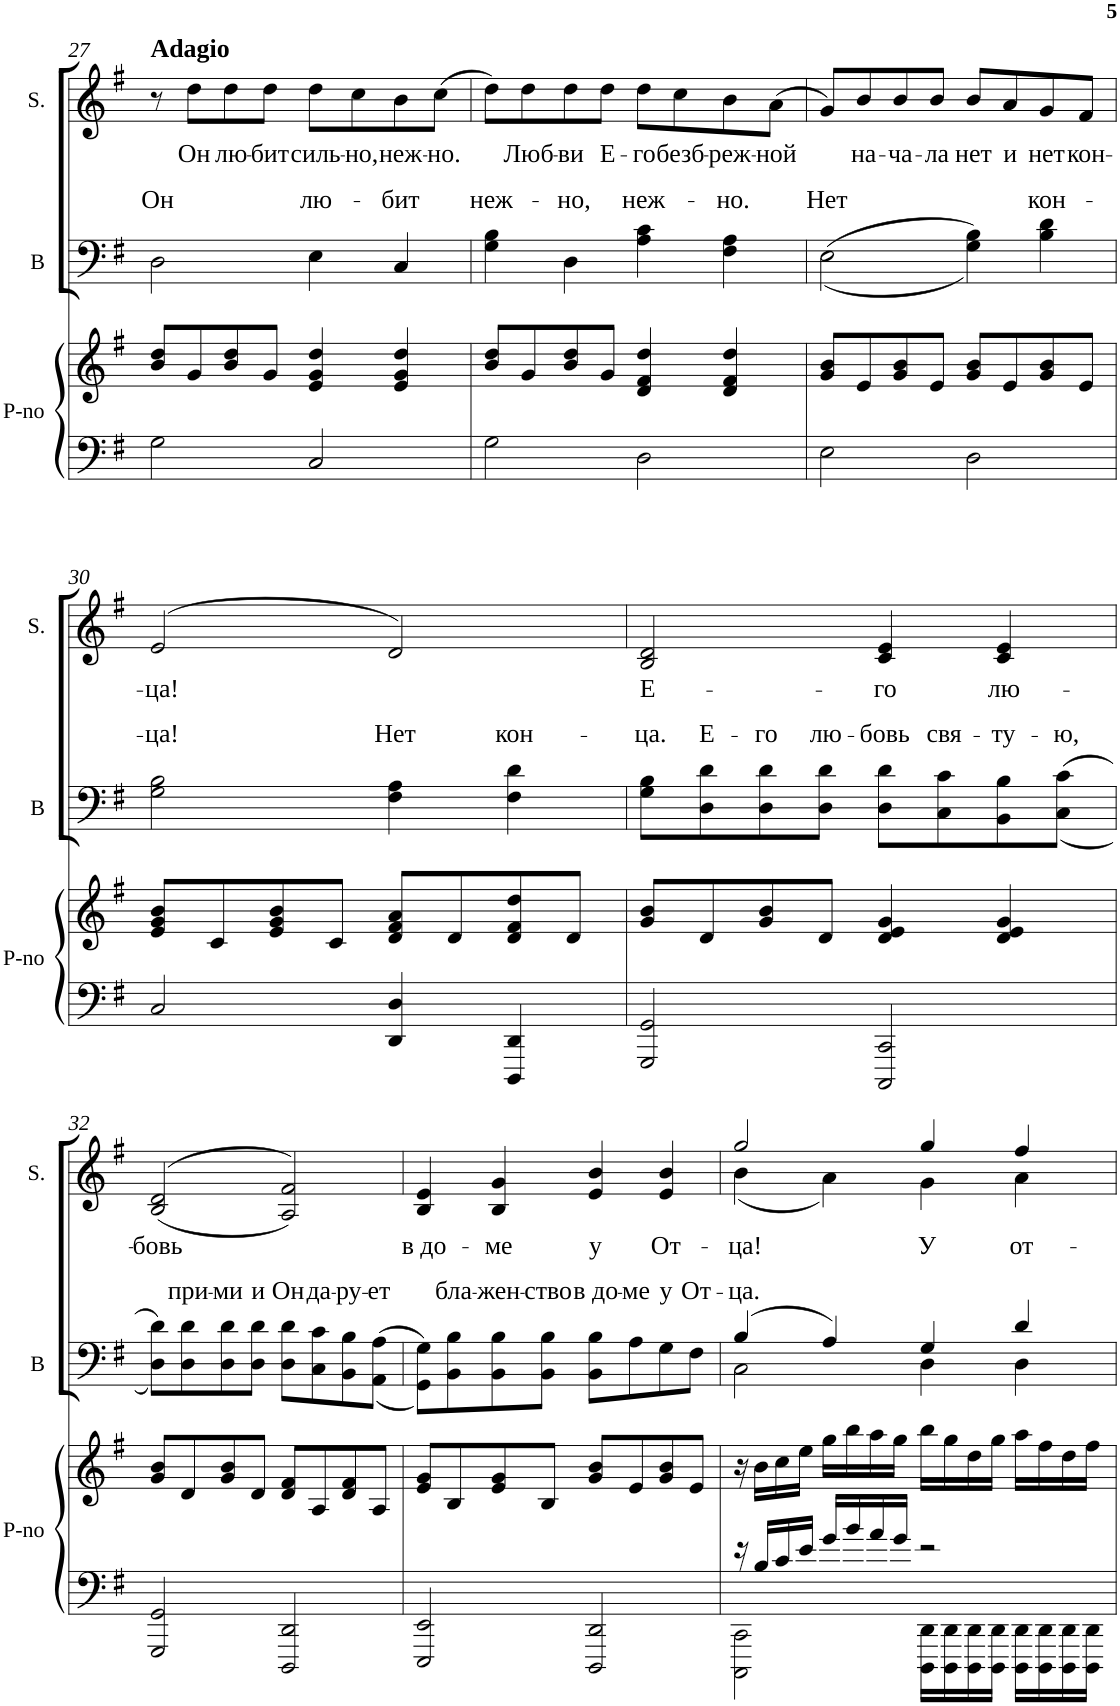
**kern	**kern	**kern	**text	**kern	**text
*part3	*part3	*part2	*part2	*part1	*part1
*staff4	*staff3	*staff2	*staff2	*staff1	*staff1
*I"Piano	*	*I"Basso	*	*I"Soprano	*
*I'P-no	*	*I'B	*	*I'S.	*
!!LO:PB:g=z
*clefF4	*clefG2	*clefF4	*	*clefG2	*
*k[f#]	*k[f#]	*k[f#]	*	*k[f#]	*
*e:	*e:	*e:	*	*e:	*
*M4/4	*M4/4	*M4/4	*	*M4/4	*
=27	=27	=27	=27	=27	=27
!	!	!	!	!LO:TX:a:B:t=Adagio	!
!	!	!	!LO:LY:a	!	!
2G\	8b/ 8dd/L	2D\	Он	8r	.
!	!	!	!	!	!LO:LY:b
.	8g/	.	.	8dd\L	Он
!	!	!	!	!	!LO:LY:b
.	8b/ 8dd/	.	.	8dd\	лю-
!	!	!	!	!	!LO:LY:b
.	8g/J	.	.	8dd\J	-бит
!	!	!	!LO:LY:a	!	!LO:LY:b
2C/	4e/ 4g/ 4dd/	4E\	лю-	8dd\L	силь-
!	!	!	!	!	!LO:LY:b
.	.	.	.	8cc\	-но,
!	!	!	!LO:LY:a	!	!LO:LY:b
.	4e/ 4g/ 4dd/	4C/	-бит	8b\	неж-
!	!	!	!	!	!LO:LY:b
.	.	.	.	(>8cc\J	-но.
=28	=28	=28	=28	=28	=28
!	!	!	!LO:LY:a	!	!
2G\	8b/ 8dd/L	4G\ 4B\	неж-	8dd\L)	.
!	!	!	!	!	!LO:LY:b
.	8g/	.	.	8dd\	Люб-
!	!	!	!LO:LY:a	!	!LO:LY:b
.	8b/ 8dd/	4D\	-но,	8dd\	-ви
!	!	!	!	!	!LO:LY:b
.	8g/J	.	.	8dd\J	Е-
!	!	!	!LO:LY:a	!	!LO:LY:b
2D\	4d/ 4f#/ 4dd/	4A\ 4c\	неж-	8dd\L	-го
!	!	!	!	!	!LO:LY:b
.	.	.	.	8cc\	безб-
!	!	!	!LO:LY:a	!	!LO:LY:b
.	4d/ 4f#/ 4dd/	4F#\ 4A\	-но.	8b\	-реж-
!	!	!	!	!	!LO:LY:b
.	.	.	.	(>8a\J	-ной
=29	=29	=29	=29	=29	=29
!	!	!	!LO:LY:a	!	!
2E\	8g/ 8b/L	(<(>2E\	Нет	8g/L)	.
!	!	!	!	!	!LO:LY:b
.	8e/	.	.	8b/	на-
!	!	!	!	!	!LO:LY:b
.	8g/ 8b/	.	.	8b/	-ча-
!	!	!	!	!	!LO:LY:b
.	8e/J	.	.	8b/J	-ла
!	!	!	!	!	!LO:LY:b
2D\	8g/ 8b/L	4G\ 4B\))	.	8b/L	нет
!	!	!	!	!	!LO:LY:b
.	8e/	.	.	8a/	и
!	!	!	!LO:LY:a	!	!LO:LY:b
.	8g/ 8b/	4B\ 4d\	кон-	8g/	нет
!	!	!	!	!	!LO:LY:b
.	8e/J	.	.	8f#/J	кон-
!!LO:LB:g=z
=30	=30	=30	=30	=30	=30
!	!	!	!LO:LY:a	!	!LO:LY:b
2C/	8e/ 8g/ 8b/L	2G\ 2B\	-ца!	(>2e/	-ца!
.	8c/	.	.	.	.
.	8e/ 8g/ 8b/	.	.	.	.
.	8c/J	.	.	.	.
!	!	!	!LO:LY:a	!	!
4DD/ 4D/	8d/ 8f#/ 8a/L	4F#\ 4A\	Нет	2d/)	.
.	8d/	.	.	.	.
!	!	!	!LO:LY:a	!	!
4DDD/ 4DD/	8d/ 8f#/ 8dd/	4F#\ 4d\	кон-	.	.
.	8d/J	.	.	.	.
=31	=31	=31	=31	=31	=31
!	!	!	!LO:LY:a	!	!LO:LY:b
2GGG/ 2GG/	8g/ 8b/L	8G\ 8B\L	-ца.	2B/ 2d/	Е-
!	!	!	!LO:LY:a	!	!
.	8d/	8D\ 8d\	Е-	.	.
!	!	!	!LO:LY:a	!	!
.	8g/ 8b/	8D\ 8d\	-го	.	.
!	!	!	!LO:LY:a	!	!
.	8d/J	8D\ 8d\J	лю-	.	.
!	!	!	!LO:LY:a	!	!LO:LY:b
2CCC/ 2CC/	4d/ 4e/ 4g/	8D\ 8d\L	-бовь	4c/ 4e/	-го
!	!	!	!LO:LY:a	!	!
.	.	8C\ 8c\	свя-	.	.
!	!	!	!LO:LY:a	!	!LO:LY:b
.	4d/ 4e/ 4g/	8BB\ 8B\	-ту-	4c/ 4e/	лю-
!	!	!	!LO:LY:a	!	!
.	.	(>(<8C\ 8c\J	-ю,	.	.
!!LO:LB:g=z
=32	=32	=32	=32	=32	=32
!	!	!	!	!	!LO:LY:b
2GGG/ 2GG/	8g/ 8b/L	8D\ 8d\L))	.	(<(>2B/ 2d/	-бовь
!	!	!	!LO:LY:a	!	!
.	8d/	8D\ 8d\	при-	.	.
!	!	!	!LO:LY:a	!	!
.	8g/ 8b/	8D\ 8d\	-ми	.	.
!	!	!	!LO:LY:a	!	!
.	8d/J	8D\ 8d\J	и	.	.
!	!	!	!LO:LY:a	!	!
2DDD/ 2DD/	8d/ 8f#/L	8D\ 8d\L	Он	2A/ 2f#/))	.
!	!	!	!LO:LY:a	!	!
.	8A/	8C\ 8c\	да-	.	.
!	!	!	!LO:LY:a	!	!
.	8d/ 8f#/	8BB\ 8B\	-ру-	.	.
!	!	!	!LO:LY:a	!	!
.	8A/J	(>(<8AA\ 8A\J	-ет	.	.
=33	=33	=33	=33	=33	=33
!	!	!	!	!	!LO:LY:b
2EEE/ 2EE/	8e/ 8g/L	8GG\ 8G\L))	.	4B/ 4e/	в до-
!	!	!	!LO:LY:a	!	!
.	8B/	8BB\ 8B\	бла-	.	.
!	!	!	!LO:LY:a	!	!LO:LY:b
.	8e/ 8g/	8BB\ 8B\	-жен-	4B/ 4g/	-ме
!	!	!	!LO:LY:a	!	!
.	8B/J	8BB\ 8B\J	-ство	.	.
!	!	!	!LO:LY:a	!	!LO:LY:b
2DDD/ 2DD/	8g/ 8b/L	8BB\ 8B\L	в до-	4e/ 4b/	у
!	!	!	!LO:LY:a	!	!
.	8e/	8A\	-ме	.	.
!	!	!	!LO:LY:a	!	!LO:LY:b
.	8g/ 8b/	8G\	у	4e/ 4b/	От-
!	!	!	!LO:LY:a	!	!
.	8e/J	8F#\J	От-	.	.
=34	=34	=34	=34	=34	=34
*^	*	*	*	*	*
!	!	!	!	!LO:LY:a	!	!LO:LY:b
*	*	*	*^	*	*^	*
16rc	2CCC\ 2CC\	16r	(>4B/	2C\	-ца.	2gg/	(<4b\	-ца!
16B/LL	.	16b\LL	.	.	.	.	.	.
16c/	.	16cc\	.	.	.	.	.	.
16e/JJ	.	16ee\JJ	.	.	.	.	.	.
16g/LL	.	16gg\LL	4A/)	.	.	.	4a\)	.
16b/	.	16bb\	.	.	.	.	.	.
16a/	.	16aa\	.	.	.	.	.	.
16g/JJ	.	16gg\JJ	.	.	.	.	.	.
!	!	!	!	!	!	!	!	!LO:LY:b
2rc	16DDD\ 16DD\LL	16bb\LL	4G/	4D\	.	4gg/	4g\	У
.	16DDD\ 16DD\	16gg\	.	.	.	.	.	.
.	16DDD\ 16DD\	16dd\	.	.	.	.	.	.
.	16DDD\ 16DD\JJ	16gg\JJ	.	.	.	.	.	.
!	!	!	!	!	!	!	!	!LO:LY:b
.	16DDD\ 16DD\LL	16aa\LL	4d/	4D\	.	4ff#/	4a\	от-
.	16DDD\ 16DD\	16ff#\	.	.	.	.	.	.
.	16DDD\ 16DD\	16dd\	.	.	.	.	.	.
.	16DDD\ 16DD\JJ	16ff#\JJ	.	.	.	.	.	.
*	*	*	*v	*v	*	*	*	*
*v	*v	*	*	*	*v	*v	*
=	=	=	=	=	=
*-	*-	*-	*-	*-	*-
